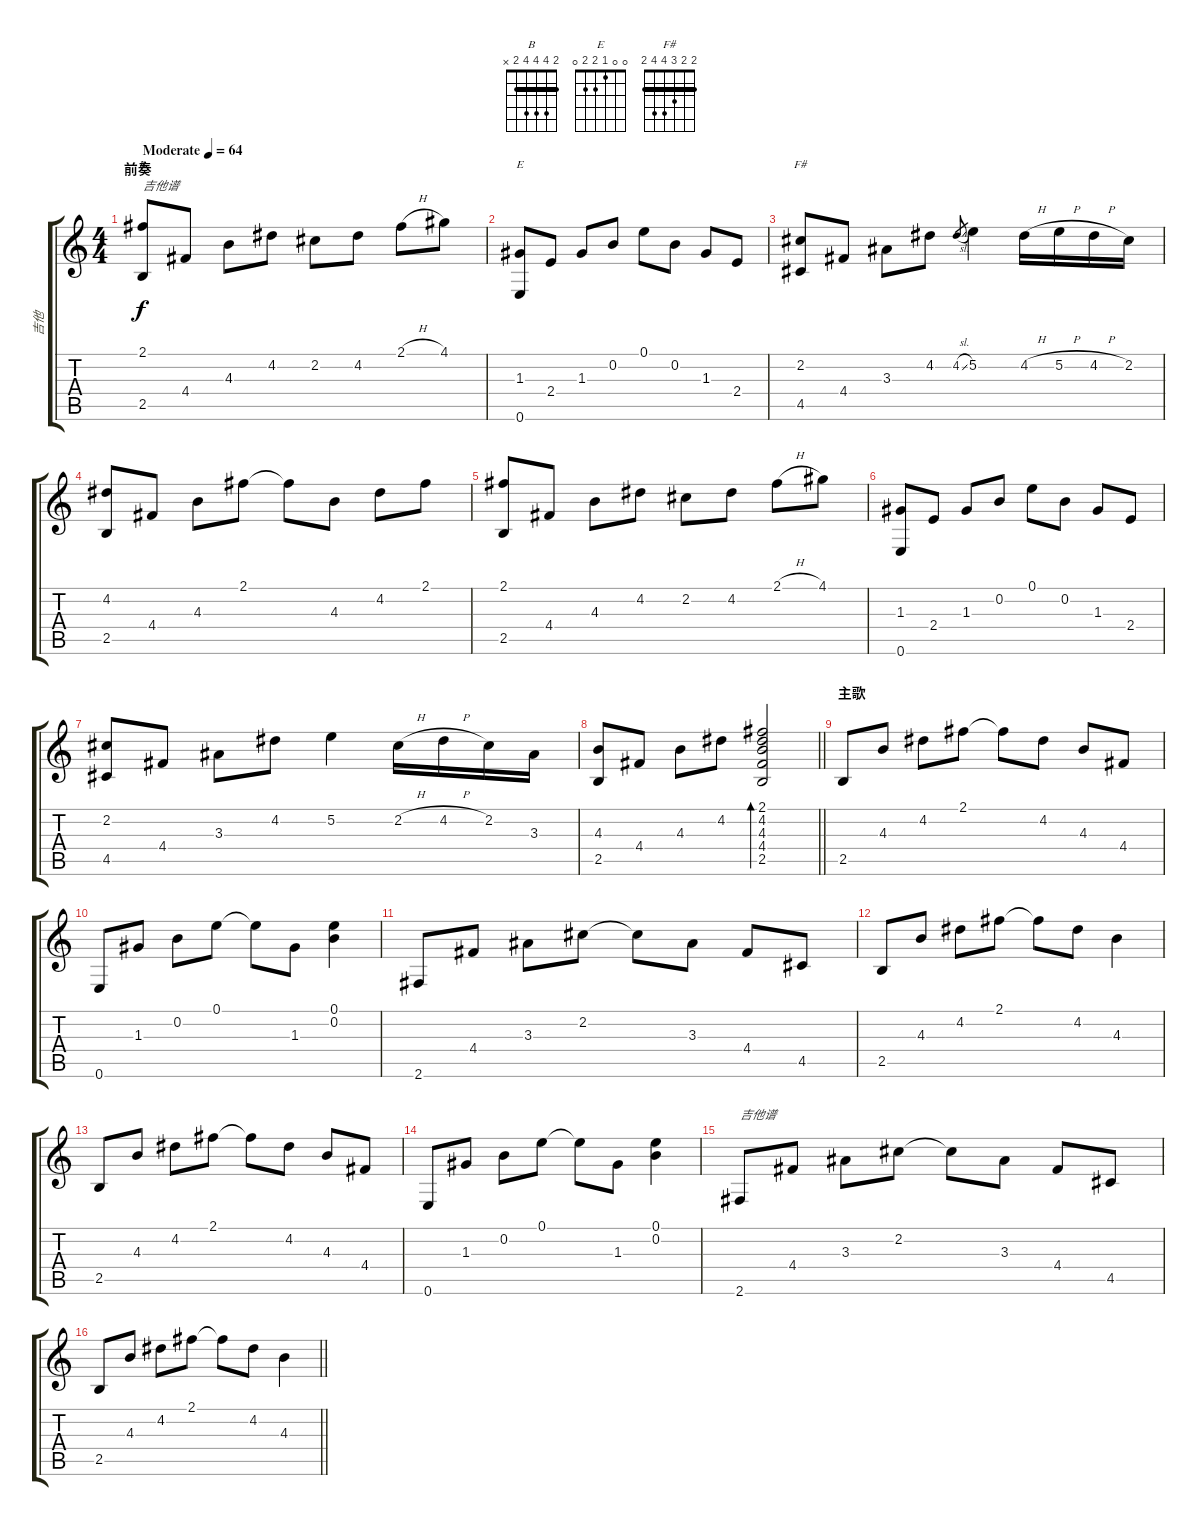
\track ("吉他" "吉他") {instrument acousticguitarsteel}
\staff {score tabs}
\tuning (E4 B3 G3 D3 A2 E2) {hide}
\chord ("B" 2 4 4 4 2 x) {barre 2}
\chord ("E" 0 0 1 2 2 0)
\chord ("F#" 2 2 3 4 4 2) {barre 2}
\ts (4 4)
\section ("" "前奏")
\tempo (64 "Moderate")
\clef g2
\ks c
(2.1 2.5).8{ch "B" txt "吉他谱" dy f instrument acousticguitarsteel} 4.4.8 4.3.8 4.2.8 2.2.8 4.2.8 2.1{h}.8 4.1.8 |
(1.3 0.6).8{ch "E"} 2.4.8 1.3.8 0.2.8 0.1.8 0.2.8 1.3.8 2.4.8 |
(2.2 4.5).8{ch "F#"} 4.4.8 3.3.8 4.2.8 4.2{sl}.8{gr} 5.2.4 4.2{h}.16 5.2{h}.16 4.2{h}.16 2.2.16 |
(4.2 2.5).8 4.4.8 4.3.8 2.1.8 2.1{t}.8 4.3.8 4.2.8 2.1.8 |
(2.1 2.5).8 4.4.8 4.3.8 4.2.8 2.2.8 4.2.8 2.1{h}.8 4.1.8 |
(1.3 0.6).8 2.4.8 1.3.8 0.2.8 0.1.8 0.2.8 1.3.8 2.4.8 |
(2.2 4.5).8 4.4.8 3.3.8 4.2.8 5.2.4 2.2{h}.16 4.2{h}.16 2.2.16 3.3.16 |
\barLineRight lightlight
(4.3 2.5).8 4.4.8 4.3.8 4.2.8 (2.1 4.2 4.3 4.4 2.5).2{bd 240} |
\section ("" "主歌")
2.5.8 4.3.8 4.2.8 2.1.8 2.1{t}.8 4.2.8 4.3.8 4.4.8 |
0.6.8 1.3.8 0.2.8 0.1.8 0.1{t}.8 1.3.8 (0.1 0.2).4 |
2.6.8 4.4.8 3.3.8 2.2.8 2.2{t}.8 3.3.8 4.4.8 4.5.8 |
2.5.8 4.3.8 4.2.8 2.1.8 2.1{t}.8 4.2.8 4.3.4 |
2.5.8 4.3.8 4.2.8 2.1.8 2.1{t}.8 4.2.8 4.3.8 4.4.8 |
0.6.8 1.3.8 0.2.8 0.1.8 0.1{t}.8 1.3.8 (0.1 0.2).4 |
2.6.8{txt "吉他谱"} 4.4.8 3.3.8 2.2.8 2.2{t}.8 3.3.8 4.4.8 4.5.8 |
\barLineRight lightlight
2.5.8 4.3.8 4.2.8 2.1.8 2.1{t}.8 4.2.8 4.3.4
